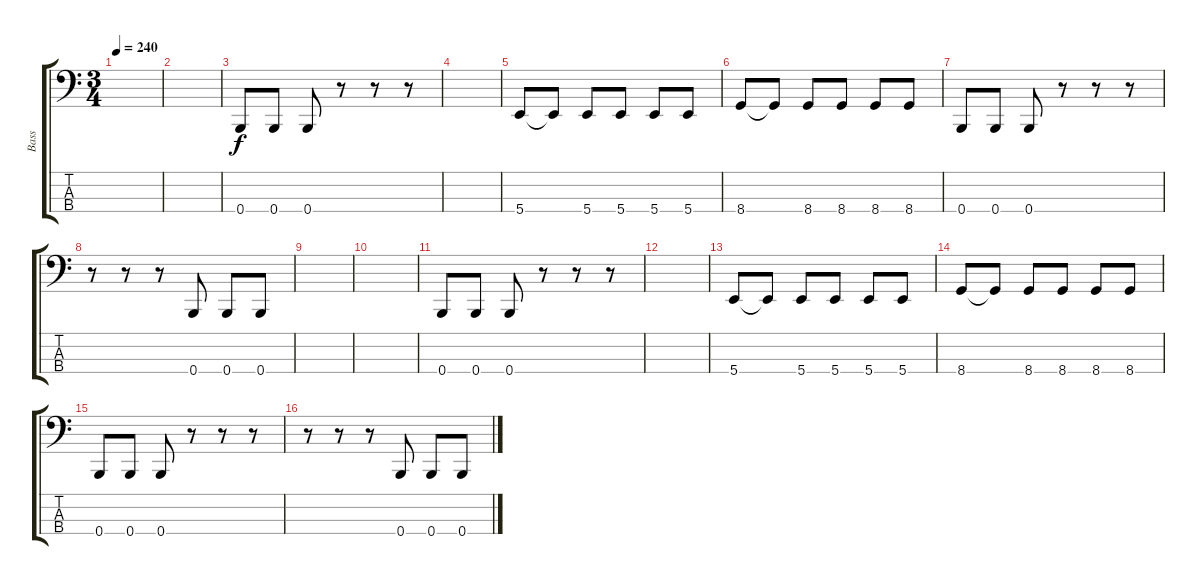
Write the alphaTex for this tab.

\track ("Bass" "Bass") {instrument electricbasspick}
\staff {score tabs}
\tuning (E2 B1 Gb1 B0) {hide}
\ts (3 4)
\tempo 240
\clef f4
\ks c
|
|
0.4.8 0.4.8 0.4.8 r.8 r.8 r.8 |
|
5.4.8 5.4{t}.8 5.4.8 5.4.8 5.4.8 5.4.8 |
8.4.8 8.4{t}.8 8.4.8 8.4.8 8.4.8 8.4.8 |
0.4.8 0.4.8 0.4.8 r.8 r.8 r.8 |
r.8 r.8 r.8 0.4.8 0.4.8 0.4.8 |
|
|
0.4.8 0.4.8 0.4.8 r.8 r.8 r.8 |
|
5.4.8 5.4{t}.8 5.4.8 5.4.8 5.4.8 5.4.8 |
8.4.8 8.4{t}.8 8.4.8 8.4.8 8.4.8 8.4.8 |
0.4.8 0.4.8 0.4.8 r.8 r.8 r.8 |
r.8 r.8 r.8 0.4.8 0.4.8 0.4.8
